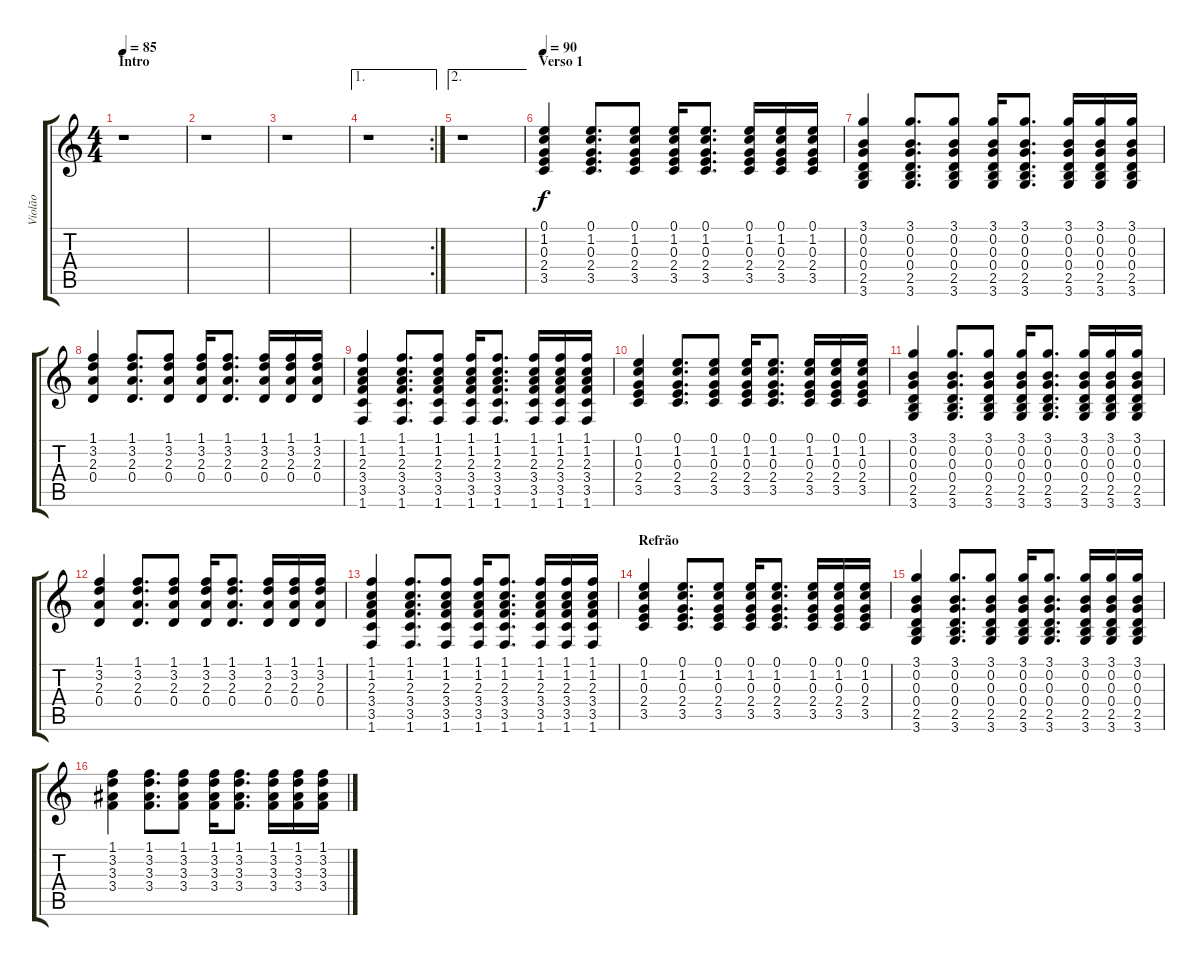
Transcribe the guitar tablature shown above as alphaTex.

\track ("Violão" "Violão") {instrument acousticguitarsteel}
\staff {score tabs}
\tuning (E4 B3 G3 D3 A2 E2) {hide}
\ts (4 4)
\section ("" "Intro")
\tempo 85
\clef g2
\ks c
r.1{dy f instrument acousticguitarsteel} |
r.1 |
r.1 |
\ae 1
\rc 2
r.1 |
\ae 2
r.1 |
\section ("" "Verso 1")
\tempo 90
(0.1 1.2 0.3 2.4 3.5).4 (0.1 1.2 0.3 2.4 3.5).8{d} (0.1 1.2 0.3 2.4 3.5).8 (0.1 1.2 0.3 2.4 3.5).16 (0.1 1.2 0.3 2.4 3.5).8{d} (0.1 1.2 0.3 2.4 3.5).16 (0.1 1.2 0.3 2.4 3.5).16 (0.1 1.2 0.3 2.4 3.5).16 |
(3.1 0.2 0.3 0.4 2.5 3.6).4 (3.1 0.2 0.3 0.4 2.5 3.6).8{d} (3.1 0.2 0.3 0.4 2.5 3.6).8 (3.1 0.2 0.3 0.4 2.5 3.6).16 (3.1 0.2 0.3 0.4 2.5 3.6).8{d} (3.1 0.2 0.3 0.4 2.5 3.6).16 (3.1 0.2 0.3 0.4 2.5 3.6).16 (3.1 0.2 0.3 0.4 2.5 3.6).16 |
(1.1 3.2 2.3 0.4).4 (1.1 3.2 2.3 0.4).8{d} (1.1 3.2 2.3 0.4).8 (1.1 3.2 2.3 0.4).16 (1.1 3.2 2.3 0.4).8{d} (1.1 3.2 2.3 0.4).16 (1.1 3.2 2.3 0.4).16 (1.1 3.2 2.3 0.4).16 |
(1.1 1.2 2.3 3.4 3.5 1.6).4 (1.1 1.2 2.3 3.4 3.5 1.6).8{d} (1.1 1.2 2.3 3.4 3.5 1.6).8 (1.1 1.2 2.3 3.4 3.5 1.6).16 (1.1 1.2 2.3 3.4 3.5 1.6).8{d} (1.1 1.2 2.3 3.4 3.5 1.6).16 (1.1 1.2 2.3 3.4 3.5 1.6).16 (1.1 1.2 2.3 3.4 3.5 1.6).16 |
(0.1 1.2 0.3 2.4 3.5).4 (0.1 1.2 0.3 2.4 3.5).8{d} (0.1 1.2 0.3 2.4 3.5).8 (0.1 1.2 0.3 2.4 3.5).16 (0.1 1.2 0.3 2.4 3.5).8{d} (0.1 1.2 0.3 2.4 3.5).16 (0.1 1.2 0.3 2.4 3.5).16 (0.1 1.2 0.3 2.4 3.5).16 |
(3.1 0.2 0.3 0.4 2.5 3.6).4 (3.1 0.2 0.3 0.4 2.5 3.6).8{d} (3.1 0.2 0.3 0.4 2.5 3.6).8 (3.1 0.2 0.3 0.4 2.5 3.6).16 (3.1 0.2 0.3 0.4 2.5 3.6).8{d} (3.1 0.2 0.3 0.4 2.5 3.6).16 (3.1 0.2 0.3 0.4 2.5 3.6).16 (3.1 0.2 0.3 0.4 2.5 3.6).16 |
(1.1 3.2 2.3 0.4).4 (1.1 3.2 2.3 0.4).8{d} (1.1 3.2 2.3 0.4).8 (1.1 3.2 2.3 0.4).16 (1.1 3.2 2.3 0.4).8{d} (1.1 3.2 2.3 0.4).16 (1.1 3.2 2.3 0.4).16 (1.1 3.2 2.3 0.4).16 |
(1.1 1.2 2.3 3.4 3.5 1.6).4 (1.1 1.2 2.3 3.4 3.5 1.6).8{d} (1.1 1.2 2.3 3.4 3.5 1.6).8 (1.1 1.2 2.3 3.4 3.5 1.6).16 (1.1 1.2 2.3 3.4 3.5 1.6).8{d} (1.1 1.2 2.3 3.4 3.5 1.6).16 (1.1 1.2 2.3 3.4 3.5 1.6).16 (1.1 1.2 2.3 3.4 3.5 1.6).16 |
\section ("" "Refrão")
(0.1 1.2 0.3 2.4 3.5).4 (0.1 1.2 0.3 2.4 3.5).8{d} (0.1 1.2 0.3 2.4 3.5).8 (0.1 1.2 0.3 2.4 3.5).16 (0.1 1.2 0.3 2.4 3.5).8{d} (0.1 1.2 0.3 2.4 3.5).16 (0.1 1.2 0.3 2.4 3.5).16 (0.1 1.2 0.3 2.4 3.5).16 |
(3.1 0.2 0.3 0.4 2.5 3.6).4 (3.1 0.2 0.3 0.4 2.5 3.6).8{d} (3.1 0.2 0.3 0.4 2.5 3.6).8 (3.1 0.2 0.3 0.4 2.5 3.6).16 (3.1 0.2 0.3 0.4 2.5 3.6).8{d} (3.1 0.2 0.3 0.4 2.5 3.6).16 (3.1 0.2 0.3 0.4 2.5 3.6).16 (3.1 0.2 0.3 0.4 2.5 3.6).16 |
(1.1 3.2 3.3 3.4).4 (1.1 3.2 3.3 3.4).8{d} (1.1 3.2 3.3 3.4).8 (1.1 3.2 3.3 3.4).16 (1.1 3.2 3.3 3.4).8{d} (1.1 3.2 3.3 3.4).16 (1.1 3.2 3.3 3.4).16 (1.1 3.2 3.3 3.4).16
